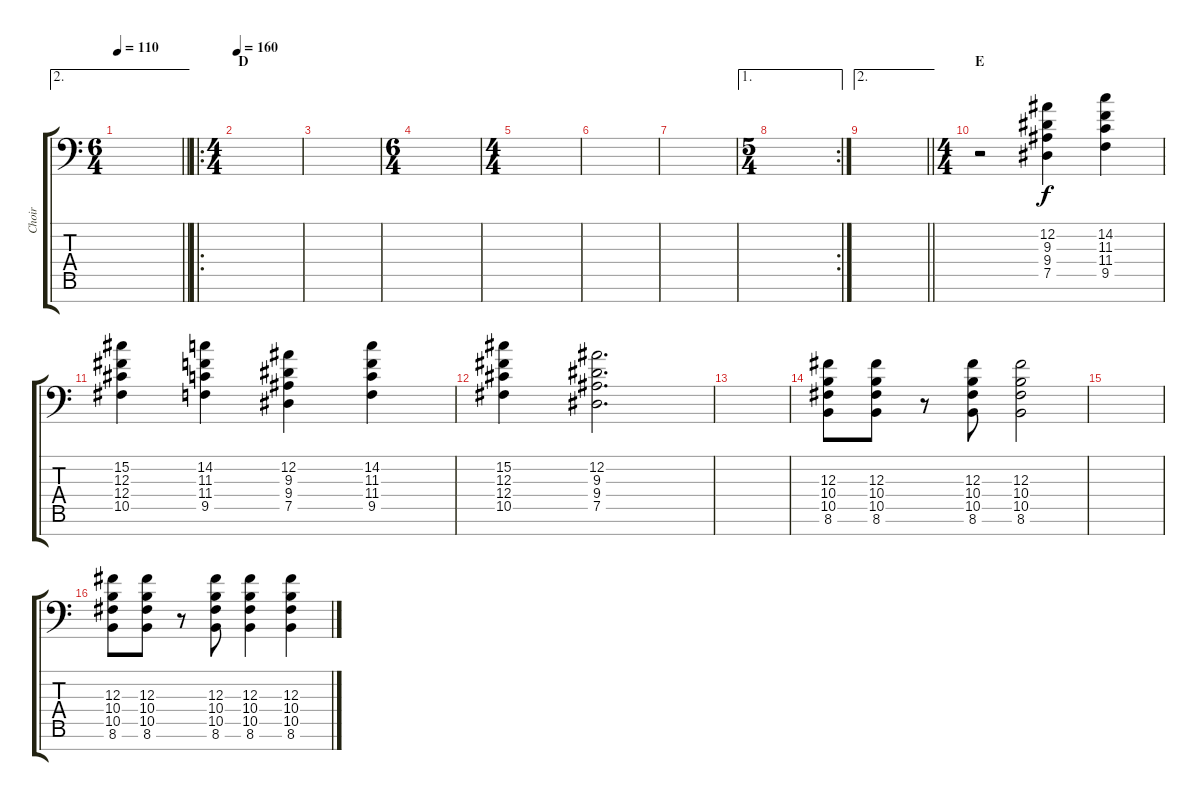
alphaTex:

\track ("Choir" "Choir") {instrument pad4choir}
\staff {score tabs}
\tuning (Eb4 Bb3 Gb3 Db3 Ab2 Eb2 Bb1) {hide}
\ae 2
\ts (6 4)
\tempo 110
\clef f4
\barLineRight lightlight
\ks c
|
\ro
\ts (4 4)
\section ("" "D")
\tempo 160
|
|
\ts (6 4)
|
\ts (4 4)
|
|
|
\ae 1
\rc 2
\ts (5 4)
|
\ae 2
\barLineRight lightlight
|
\ts (4 4)
\section ("" "E")
r.2 (12.2 9.3 9.4 7.5).4 (14.2 11.3 11.4 9.5).4 |
(15.2 12.3 12.4 10.5).4 (14.2 11.3 11.4 9.5).4 (12.2 9.3 9.4 7.5).4 (14.2 11.3 11.4 9.5).4 |
(15.2 12.3 12.4 10.5).4 (12.2 9.3 9.4 7.5).2{d} |
|
(12.3 10.4 10.5 8.6).8 (12.3 10.4 10.5 8.6).8 r.8 (12.3 10.4 10.5 8.6).8 (12.3 10.4 10.5 8.6).2 |
|
(12.3 10.4 10.5 8.6).8 (12.3 10.4 10.5 8.6).8 r.8 (12.3 10.4 10.5 8.6).8 (12.3 10.4 10.5 8.6).4 (12.3 10.4 10.5 8.6).4
